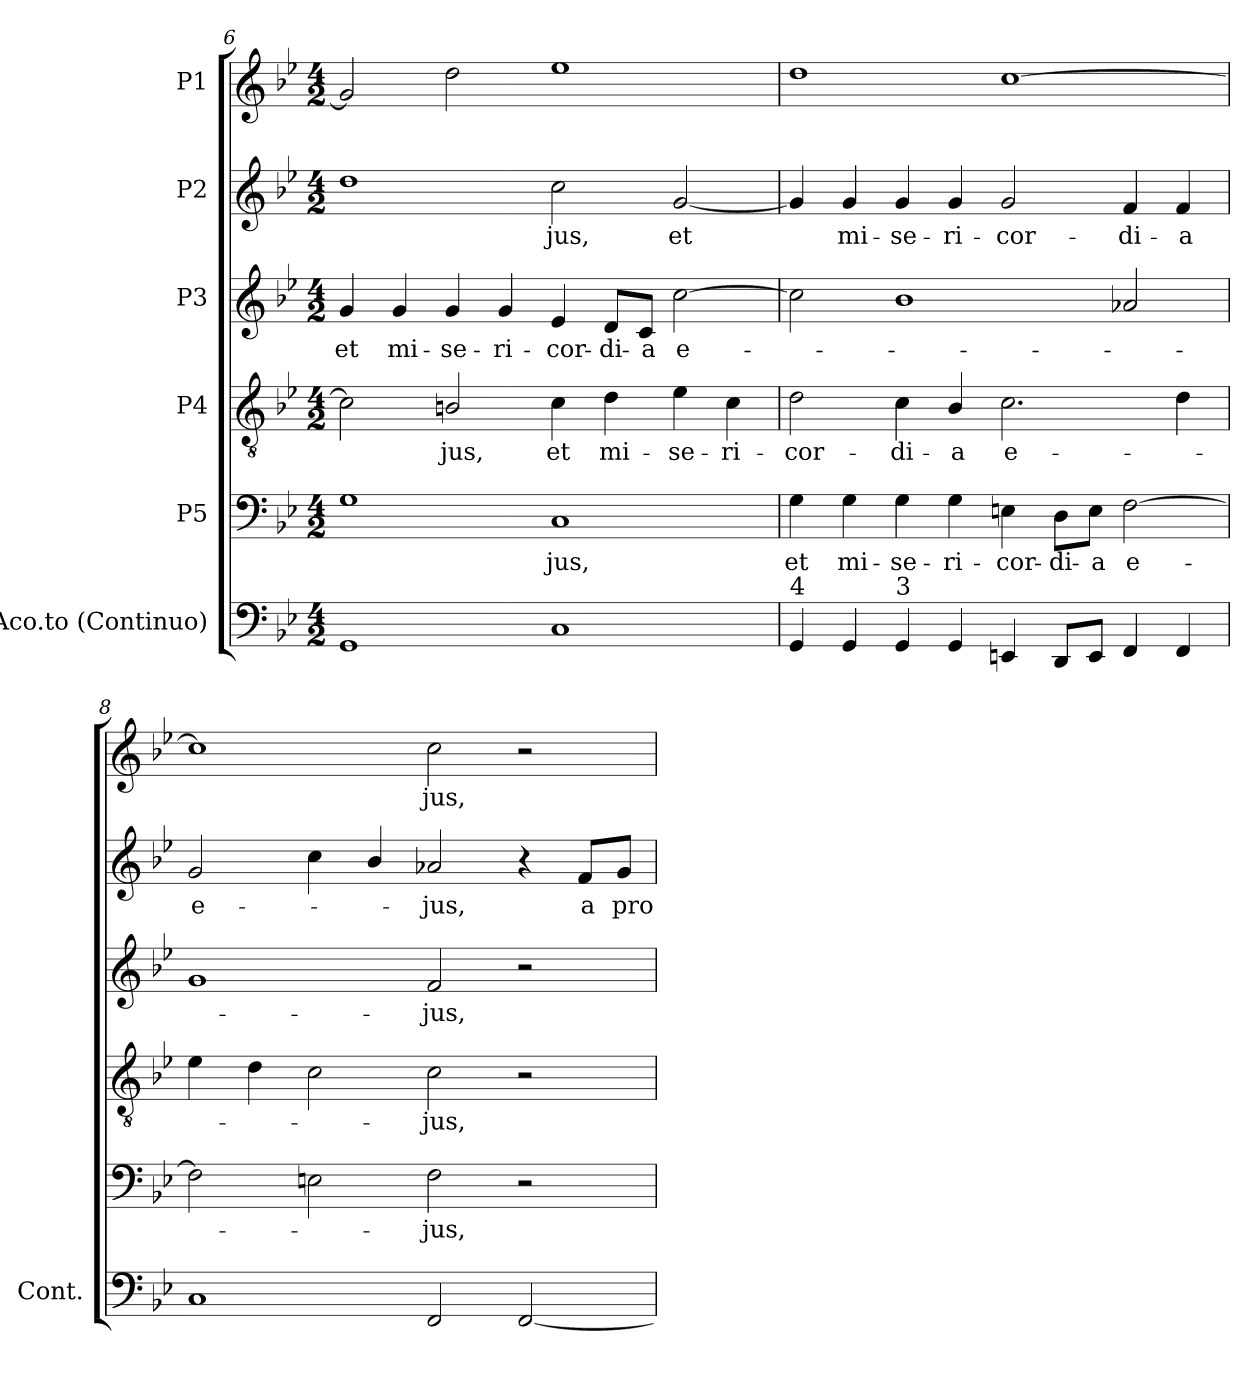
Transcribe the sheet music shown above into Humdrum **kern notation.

**kern	**kern	**text	**kern	**text	**kern	**text	**kern	**text	**kern	**text
*part6	*part5	*part5	*part4	*part4	*part3	*part3	*part2	*part2	*part1	*part1
*staff6	*staff5	*staff5	*staff4	*staff4	*staff3	*staff3	*staff2	*staff2	*staff1	*staff1
*I"Aco.to (Continuo)	*I"P5	*	*I"P4	*	*I"P3	*	*I"P2	*	*I"P1	*
*I'Cont.	*	*	*	*	*	*	*	*	*	*
*clefF4	*clefF4	*	*clefGv2	*	*clefG2	*	*clefG2	*	*clefG2	*
*	*	*	*ITrd7c12	*	*	*	*	*	*	*
*k[b-e-]	*k[b-e-]	*	*k[b-e-]	*	*k[b-e-]	*	*k[b-e-]	*	*k[b-e-]	*
*B-:	*B-:	*	*B-:	*	*B-:	*	*B-:	*	*B-:	*
*M4/2	*M4/2	*	*M4/2	*	*M4/2	*	*M4/2	*	*M4/2	*
=6	=6	=6	=6	=6	=6	=6	=6	=6	=6	=6
!	!	!	!	!	!	!LO:LY:b:color=#000000	!	!	!	!
1GGi	1Gi	.	2Ci\]	.	4gi/	et	1ddi	.	2gi/]	.
!	!	!	!	!	!	!LO:LY:b:color=#000000	!	!	!	!
.	.	.	.	.	4gi/	mi-	.	.	.	.
!	!	!	!	!LO:LY:b:color=#000000	!	!	!	!	!	!
!	!	!	!	!	!	!LO:LY:b:color=#000000	!	!	!	!
.	.	.	2BBni/	-jus,	4gi/	-se-	.	.	2ddi\	.
!	!	!	!	!	!	!LO:LY:b:color=#000000	!	!	!	!
.	.	.	.	.	4gi/	-ri-	.	.	.	.
!	!	!LO:LY:b:color=#000000	!	!	!	!	!	!	!	!
!	!	!	!	!LO:LY:b:color=#000000	!	!	!	!	!	!
!	!	!	!	!	!	!LO:LY:b:color=#000000	!	!	!	!
!	!	!	!	!	!	!	!	!LO:LY:b:color=#000000	!	!
1Ci	1Ci	-jus,	4Ci\	et	4e-i/	-cor-	2cci\	-jus,	1ee-i	.
!	!	!	!	!LO:LY:b:color=#000000	!	!	!	!	!	!
!	!	!	!	!	!	!LO:LY:b:color=#000000	!	!	!	!
.	.	.	4Di\	mi-	8di/L	-di-	.	.	.	.
!	!	!	!	!	!	!LO:LY:b:color=#000000	!	!	!	!
.	.	.	.	.	8ci/J	-a	.	.	.	.
!	!	!	!	!LO:LY:b:color=#000000	!	!	!	!	!	!
!	!	!	!	!	!	!LO:LY:b:color=#000000	!	!	!	!
!	!	!	!	!	!	!	!	!LO:LY:b:color=#000000	!	!
.	.	.	4E-i\	-se-	[2cci\	e-	[2gi/	et	.	.
!	!	!	!	!LO:LY:b:color=#000000	!	!	!	!	!	!
.	.	.	4Ci\	-ri-	.	.	.	.	.	.
!!LO:LB:g=z
=7	=7	=7	=7	=7	=7	=7	=7	=7	=7	=7
!	!	!LO:LY:b:color=#000000	!	!	!	!	!	!	!	!
!LO:TX:a:t=4	!	!	!	!	!	!	!	!	!	!
!	!	!	!	!LO:LY:b:color=#000000	!	!	!	!	!	!
4GGi/	4Gi\	et	2Di\	-cor-	2cci\]	.	4gi/]	.	1ddi	.
!	!	!LO:LY:b:color=#000000	!	!	!	!	!	!	!	!
!	!	!	!	!	!	!	!	!LO:LY:b:color=#000000	!	!
4GGi/	4Gi\	mi-	.	.	.	.	4gi/	mi-	.	.
!	!	!LO:LY:b:color=#000000	!	!	!	!	!	!	!	!
!	!	!	!	!LO:LY:b:color=#000000	!	!	!	!	!	!
!LO:TX:a:t=3	!	!	!	!	!	!	!	!	!	!
!	!	!	!	!	!	!	!	!LO:LY:b:color=#000000	!	!
4GGi/	4Gi\	-se-	4Ci\	-di-	1b-i	.	4gi/	-se-	.	.
!	!	!LO:LY:b:color=#000000	!	!	!	!	!	!	!	!
!	!	!	!	!LO:LY:b:color=#000000	!	!	!	!	!	!
!	!	!	!	!	!	!	!	!LO:LY:b:color=#000000	!	!
4GGi/	4Gi\	-ri-	4BB-i/	-a	.	.	4gi/	-ri-	.	.
!	!	!LO:LY:b:color=#000000	!	!	!	!	!	!	!	!
!	!	!	!	!LO:LY:b:color=#000000	!	!	!	!	!	!
!	!	!	!	!	!	!	!	!LO:LY:b:color=#000000	!	!
4EEni/	4Eni\	-cor-	2.Ci\	e-	.	.	2gi/	-cor-	[1cci	.
!	!	!LO:LY:b:color=#000000	!	!	!	!	!	!	!	!
8DDi/L	8Di\L	-di-	.	.	.	.	.	.	.	.
!	!	!LO:LY:b:color=#000000	!	!	!	!	!	!	!	!
8EEi/J	8Ei\J	-a	.	.	.	.	.	.	.	.
!	!	!LO:LY:b:color=#000000	!	!	!	!	!	!	!	!
!	!	!	!	!	!	!	!	!LO:LY:b:color=#000000	!	!
4FFi/	[2Fi\	e-	.	.	2a-Xi/	.	4fi/	-di-	.	.
!	!	!	!	!	!	!	!	!LO:LY:b:color=#000000	!	!
4FFi/	.	.	4Di\	.	.	.	4fi/	-a	.	.
=8	=8	=8	=8	=8	=8	=8	=8	=8	=8	=8
!	!	!	!	!	!	!	!	!LO:LY:b:color=#000000	!	!
1Ci	2Fi\]	.	4E-i\	.	1gi	.	2gi/	e-	1cci]	.
.	.	.	4Di\	.	.	.	.	.	.	.
.	2Eni\	.	2Ci\	.	.	.	4cci\	.	.	.
.	.	.	.	.	.	.	4b-i/	.	.	.
!	!	!LO:LY:b:color=#000000	!	!	!	!	!	!	!	!
!	!	!	!	!LO:LY:b:color=#000000	!	!	!	!	!	!
!	!	!	!	!	!	!LO:LY:b:color=#000000	!	!	!	!
!	!	!	!	!	!	!	!	!LO:LY:b:color=#000000	!	!
!	!	!	!	!	!	!	!	!	!	!LO:LY:b:color=#000000
2FFi/	2Fi\	-jus,	2Ci\	-jus,	2fi/	-jus,	2a-Xi/	-jus,	2cci\	-jus,
[2FFi/	2r	.	2r	.	2r	.	4r	.	2r	.
!	!	!	!	!	!	!	!	!LO:LY:b:color=#000000	!	!
.	.	.	.	.	.	.	8fi/L	a	.	.
!	!	!	!	!	!	!	!	!LO:LY:b:color=#000000	!	!
.	.	.	.	.	.	.	8gi/J	pro-	.	.
=	=	=	=	=	=	=	=	=	=	=
*-	*-	*-	*-	*-	*-	*-	*-	*-	*-	*-
